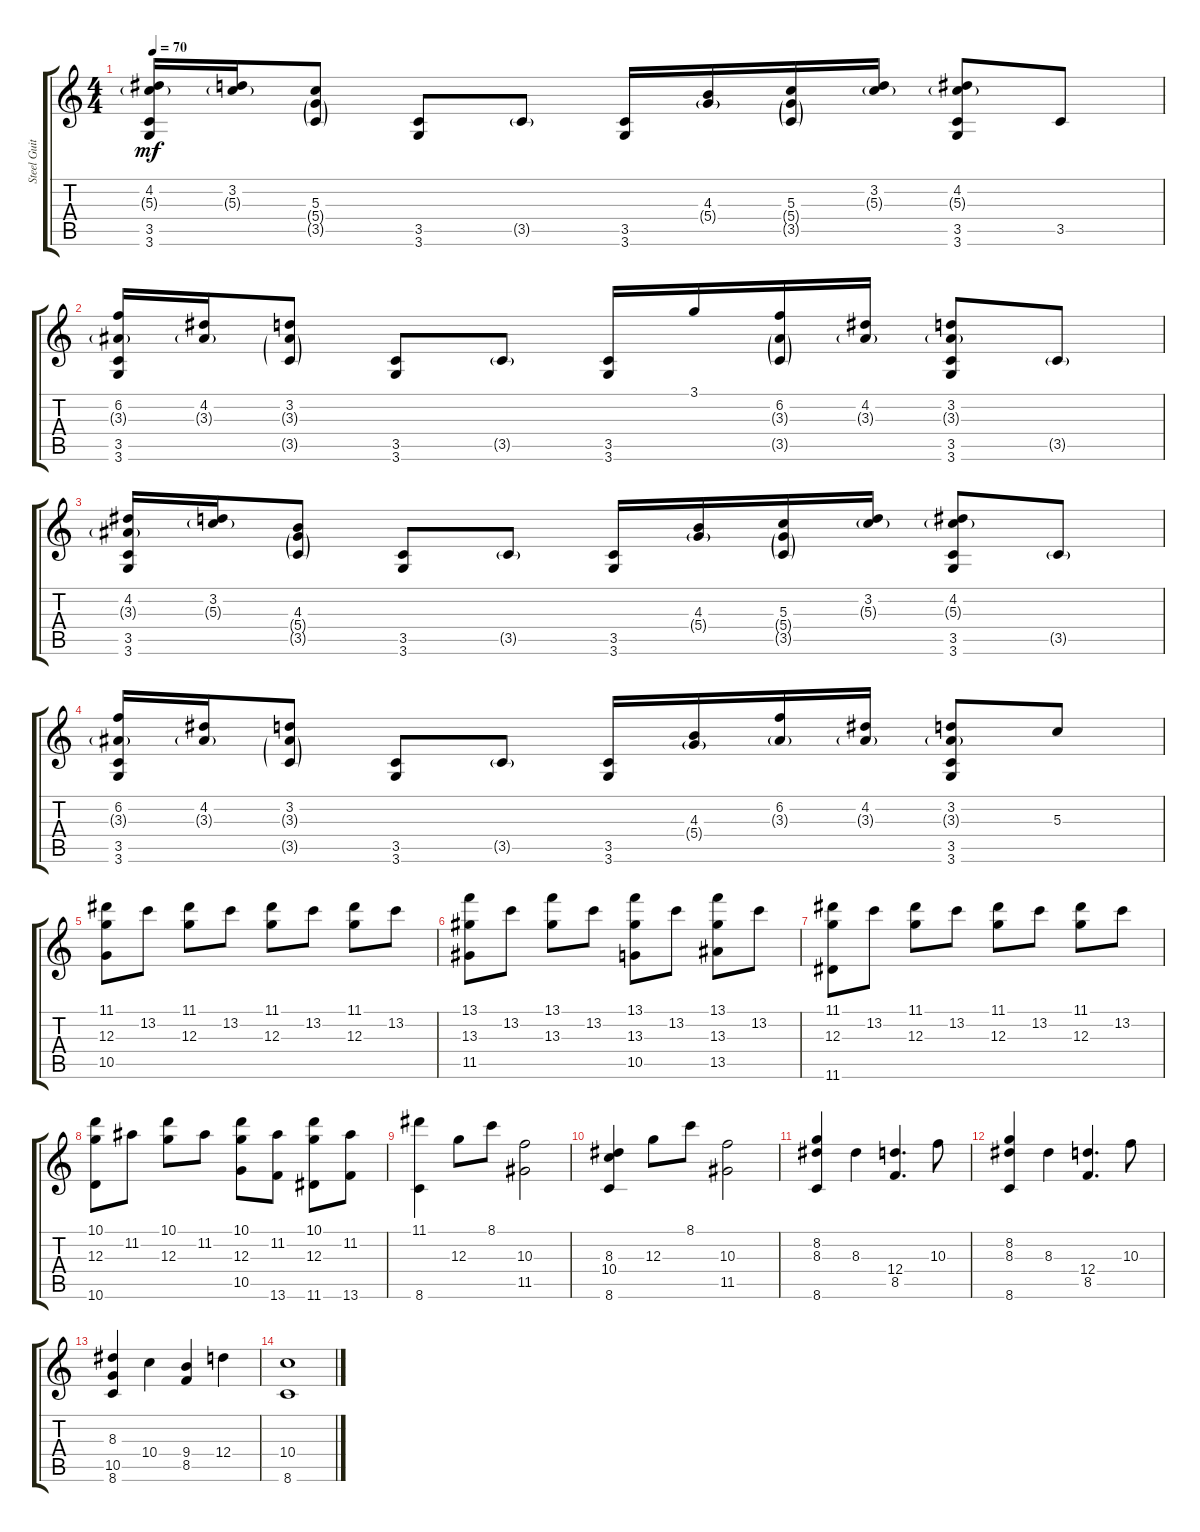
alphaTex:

\track ("Steel Guitar" "Steel Guit") {instrument acousticguitarsteel}
\staff {score tabs}
\tuning (E4 B3 G3 D3 A2 E2) {hide}
\ts (4 4)
\tempo 70
\clef g2
\ks c
(4.2 5.3{g} 3.5 3.6).16{dy mf} (3.2 5.3{g}).16 (5.3 5.4{g} 3.5{g}).8 (3.5 3.6).8 3.5{g}.8 (3.5 3.6).16 (4.3 5.4{g}).16 (5.3 5.4{g} 3.5{g}).16 (3.2 5.3{g}).16 (4.2 5.3{g} 3.5 3.6).8 3.5.8 |
(6.2 3.3{g} 3.5 3.6).16 (4.2 3.3{g}).16 (3.2 3.3{g} 3.5{g}).8 (3.5 3.6).8 3.5{g}.8 (3.5 3.6).16 3.1.16 (6.2 3.3{g} 3.5{g}).16 (4.2 3.3{g}).16 (3.2 3.3{g} 3.5 3.6).8 3.5{g}.8 |
(4.2 3.3{g} 3.5 3.6).16 (3.2 5.3{g}).16 (4.3 5.4{g} 3.5{g}).8 (3.5 3.6).8 3.5{g}.8 (3.5 3.6).16 (4.3 5.4{g}).16 (5.3 5.4{g} 3.5{g}).16 (3.2 5.3{g}).16 (4.2 5.3{g} 3.5 3.6).8 3.5{g}.8 |
(6.2 3.3{g} 3.5 3.6).16 (4.2 3.3{g}).16 (3.2 3.3{g} 3.5{g}).8 (3.5 3.6).8 3.5{g}.8 (3.5 3.6).16 (4.3 5.4{g}).16 (6.2 3.3{g}).16 (4.2 3.3{g}).16 (3.2 3.3{g} 3.5 3.6).8 5.3.8 |
(11.1 12.3 10.5).8 13.2.8 (11.1 12.3).8 13.2.8 (11.1 12.3).8 13.2.8 (11.1 12.3).8 13.2.8 |
(13.1 13.3 11.5).8 13.2.8 (13.1 13.3).8 13.2.8 (13.1 13.3 10.5).8 13.2.8 (13.1 13.3 13.5).8 13.2.8 |
(11.1 12.3 11.6).8 13.2.8 (11.1 12.3).8 13.2.8 (11.1 12.3).8 13.2.8 (11.1 12.3).8 13.2.8 |
(10.1 12.3 10.6).8 11.2.8 (10.1 12.3).8 11.2.8 (10.1 12.3 10.5).8 (11.2 13.6).8 (10.1 12.3 11.6).8 (11.2 13.6).8 |
(11.1 8.6).4 12.3.8 8.1.8 (10.3 11.5).2 |
(8.3 10.4 8.6).4 12.3.8 8.1.8 (10.3 11.5).2 |
(8.2 8.3 8.6).4 8.3.4 (12.4 8.5).4{d} 10.3.8 |
(8.2 8.3 8.6).4 8.3.4 (12.4 8.5).4{d} 10.3.8 |
(8.3 10.5 8.6).4 10.4.4 (9.4 8.5).4 12.4.4 |
(10.4 8.6).1
